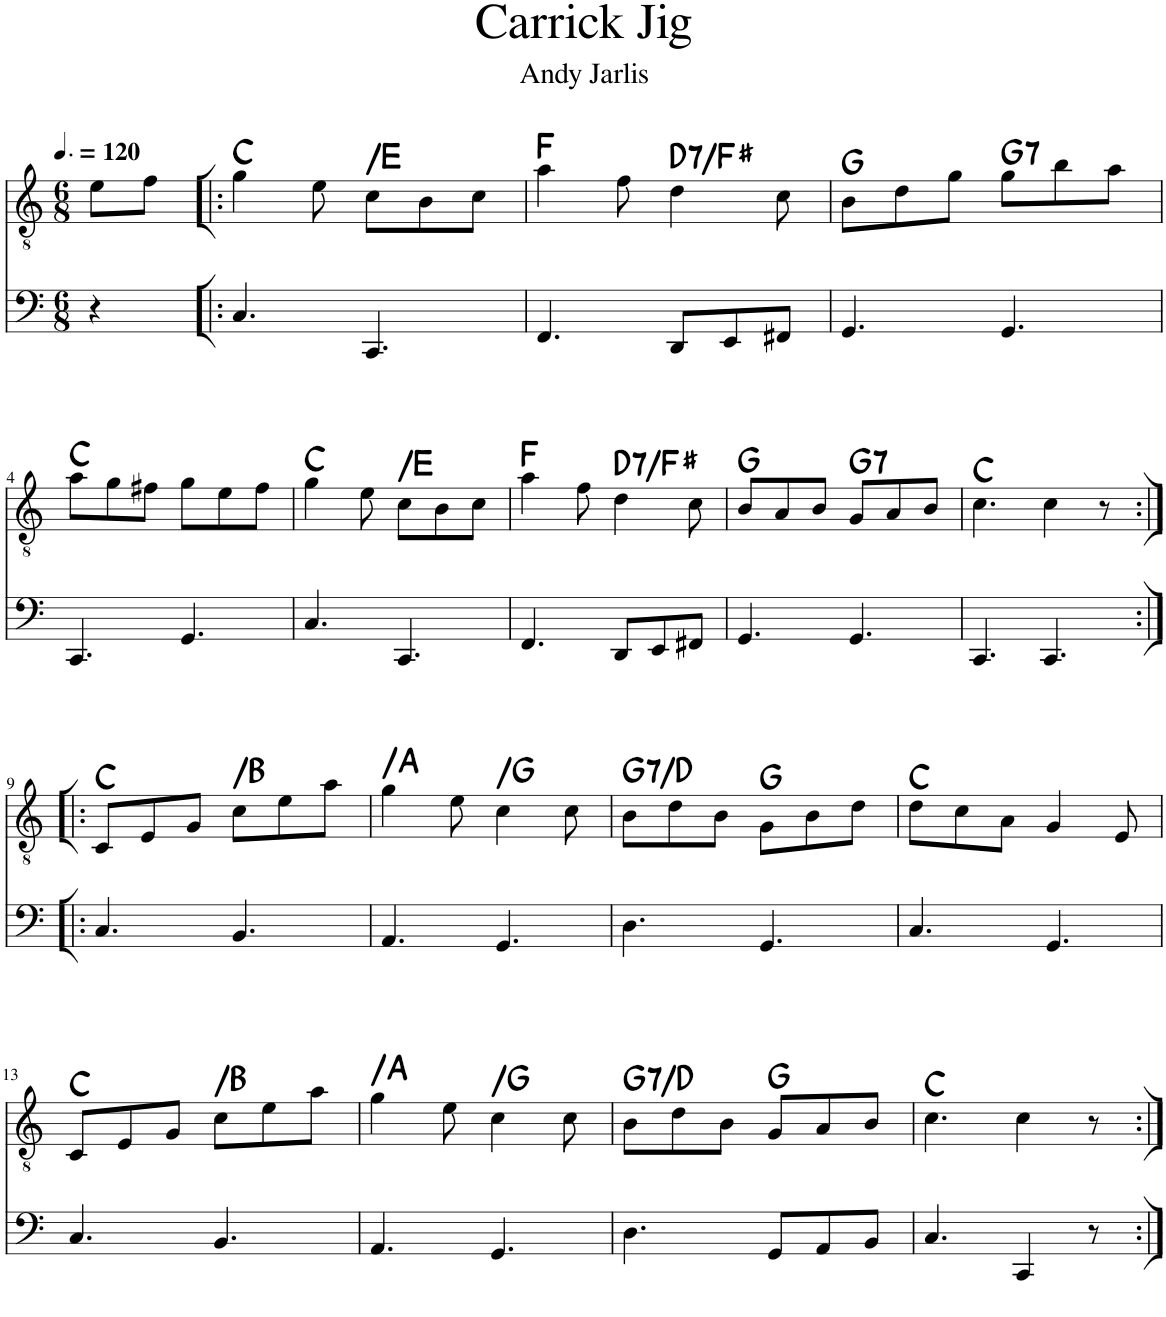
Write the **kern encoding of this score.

**kern	**kern	**harte
*part2	*part1	*part1
*staff2	*staff1	*
*I"Basse électrique	*I"Classical Guitar	*
*clefF4	*clefGv2	*
*Trd7c12	*	*
*k[]	*k[]	*
*M6/8	*M6/8	*
*MM180	*MM180	*
=	=	=
4r	8e\L	.
.	8f\J	.
=1!|:	=1!|:	=1!|:
4.C/	4g\	C:maj
.	8e\	.
!	!	!LO:H:kt=N.C.
4.CC/	8c\L	N
.	8B\	.
.	8c\J	.
=2	=2	=2
4.FF/	4a\	F:maj
.	8f\	.
!	!	!LO:H:kt=7
8DD/L	4d\	D:7/3
8EE/	.	.
8FF#X/J	8c\	.
=3	=3	=3
4.GG/	8B\L	G:maj
.	8d\	.
.	8g\J	.
!	!	!LO:H:kt=7
4.GG/	8g\L	G:7
.	8b\	.
.	8a\J	.
!!LO:LB:g=z
=4	=4	=4
4.CC/	8a\L	C:maj
.	8g\	.
.	8f#X\J	.
4.GG/	8g\L	.
.	8e\	.
.	8f#\J	.
=5	=5	=5
4.C/	4g\	C:maj
.	8e\	.
!	!	!LO:H:kt=N.C.
4.CC/	8c\L	N
.	8B\	.
.	8c\J	.
=6	=6	=6
4.FF/	4a\	F:maj
.	8f\	.
!	!	!LO:H:kt=7
8DD/L	4d\	D:7/3
8EE/	.	.
8FF#X/J	8c\	.
=7	=7	=7
4.GG/	8B/L	G:maj
.	8A/	.
.	8B/J	.
!	!	!LO:H:kt=7
4.GG/	8G/L	G:7
.	8A/	.
.	8B/J	.
=8	=8	=8
4.CC/	4.c\	C:maj
4.CC/	4c\	.
.	8r	.
!!LO:LB:g=z
=9:|!|:	=9:|!|:	=9:|!|:
4.C/	8C/L	C:maj
.	8E/	.
.	8G/J	.
!	!	!LO:H:kt=N.C.
4.BB/	8c\L	N
.	8e\	.
.	8a\J	.
=10	=10	=10
!	!	!LO:H:kt=N.C.
4.AA/	4g\	N
.	8e\	.
!	!	!LO:H:kt=N.C.
4.GG/	4c\	N
.	8c\	.
=11	=11	=11
!	!	!LO:H:kt=7
4.D\	8B\L	G:7/5
.	8d\	.
.	8B\J	.
4.GG/	8G\L	G:maj
.	8B\	.
.	8d\J	.
=12	=12	=12
4.C/	8d\L	C:maj
.	8c\	.
.	8A\J	.
4.GG/	4G/	.
.	8E/	.
!!LO:LB:g=z
=13	=13	=13
4.C/	8C/L	C:maj
.	8E/	.
.	8G/J	.
!	!	!LO:H:kt=N.C.
4.BB/	8c\L	N
.	8e\	.
.	8a\J	.
=14	=14	=14
!	!	!LO:H:kt=N.C.
4.AA/	4g\	N
.	8e\	.
!	!	!LO:H:kt=N.C.
4.GG/	4c\	N
.	8c\	.
=15	=15	=15
!	!	!LO:H:kt=7
4.D\	8B\L	G:7/5
.	8d\	.
.	8B\J	.
8GG/L	8G/L	G:maj
8AA/	8A/	.
8BB/J	8B/J	.
=16	=16	=16
4.C/	4.c\	C:maj
4CC/	4c\	.
8r	8r	.
=:|!	=:|!	=:|!
*-	*-	*-
